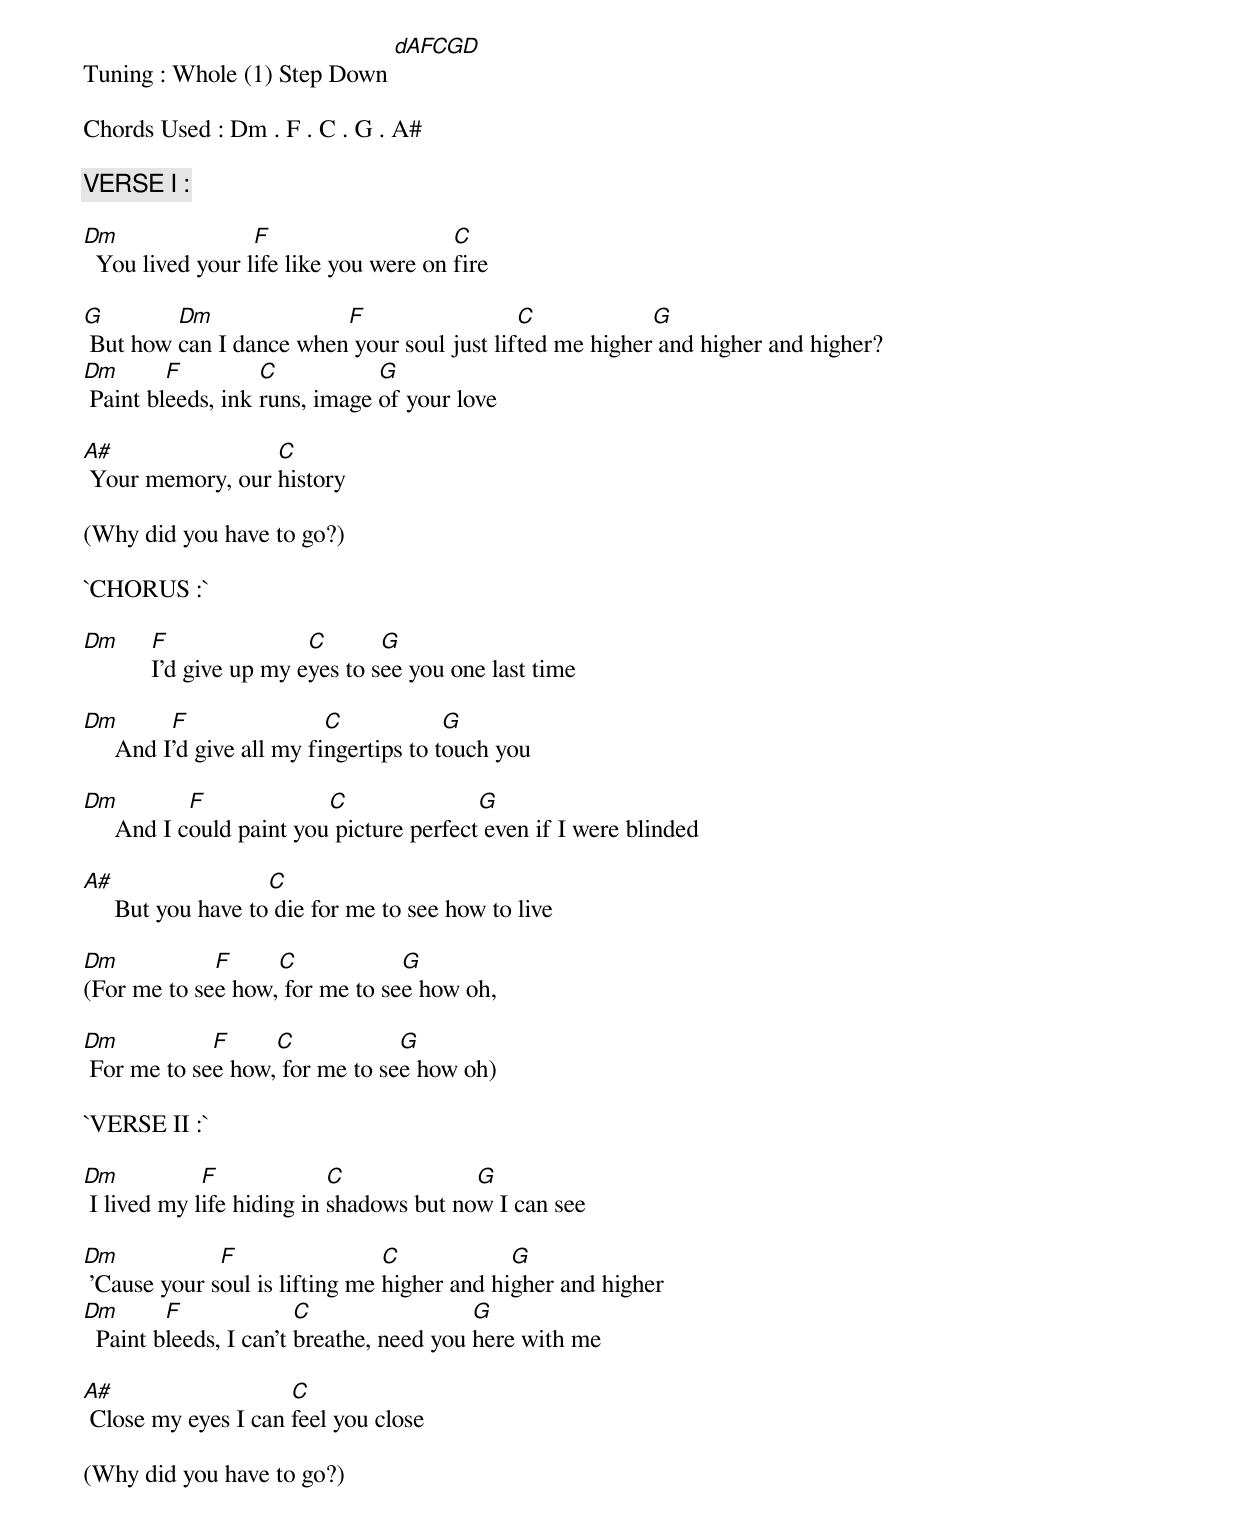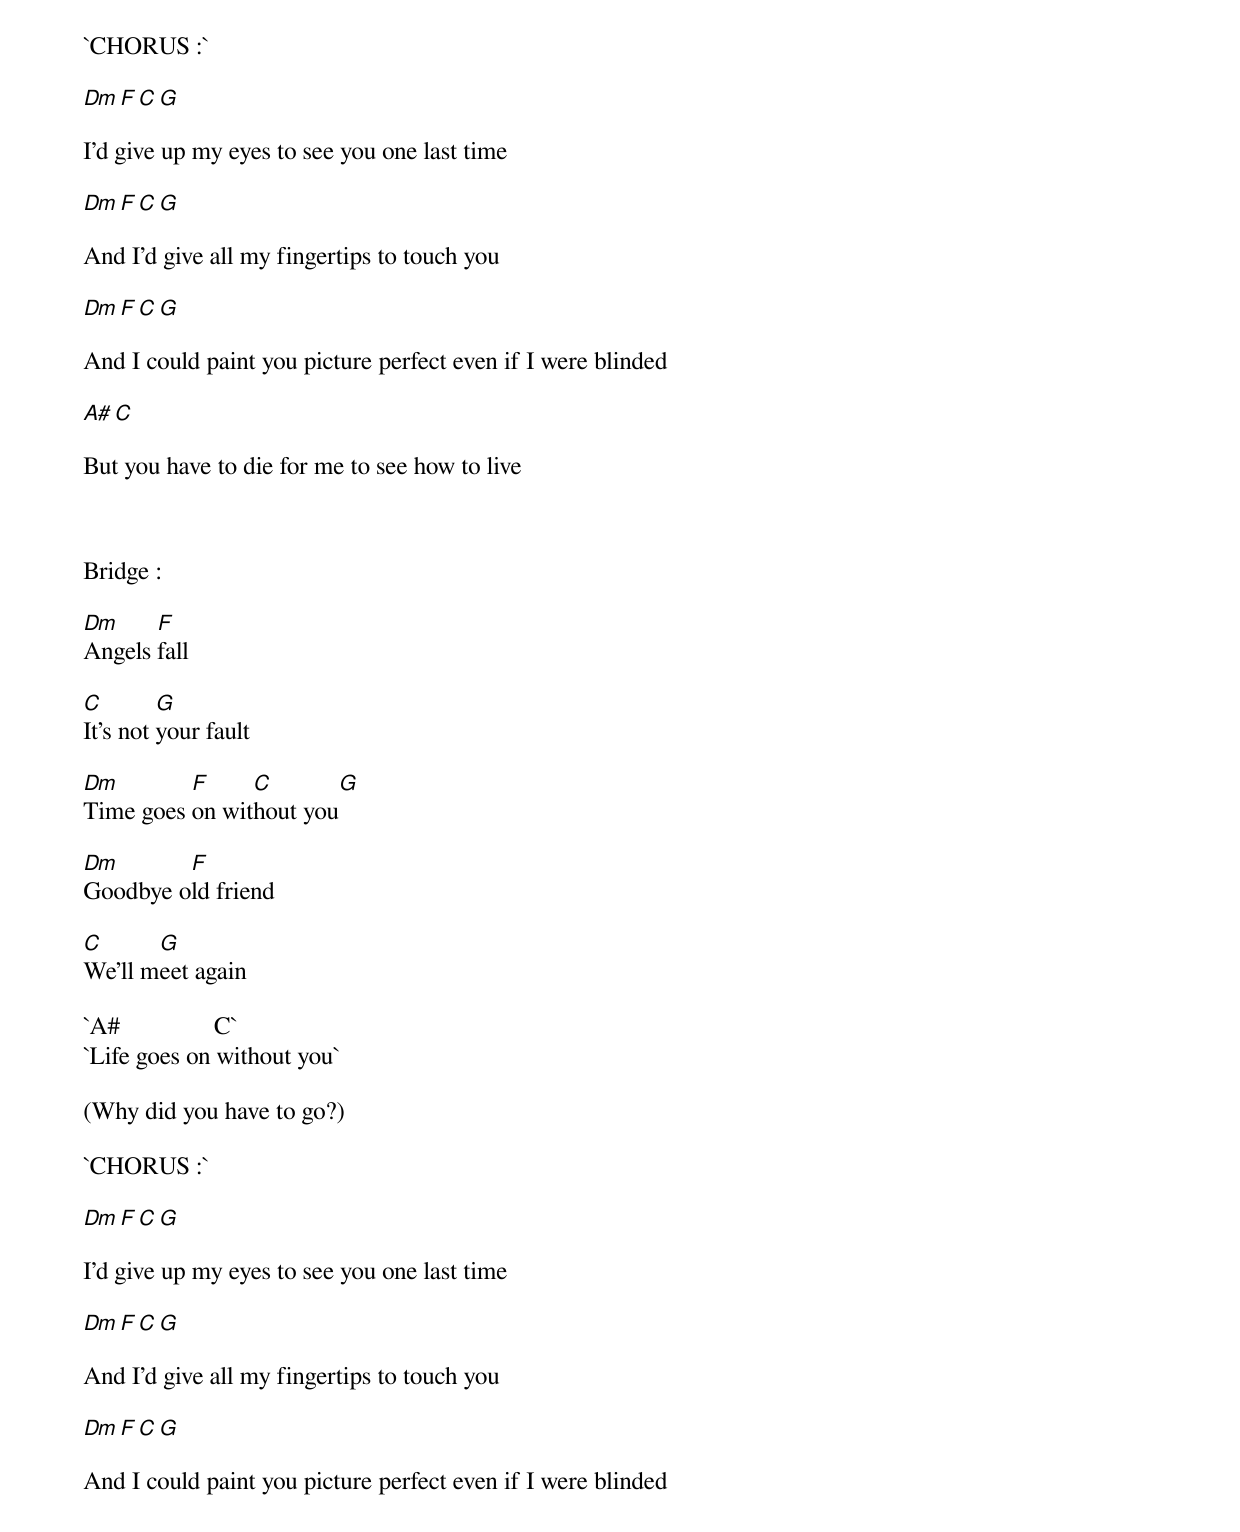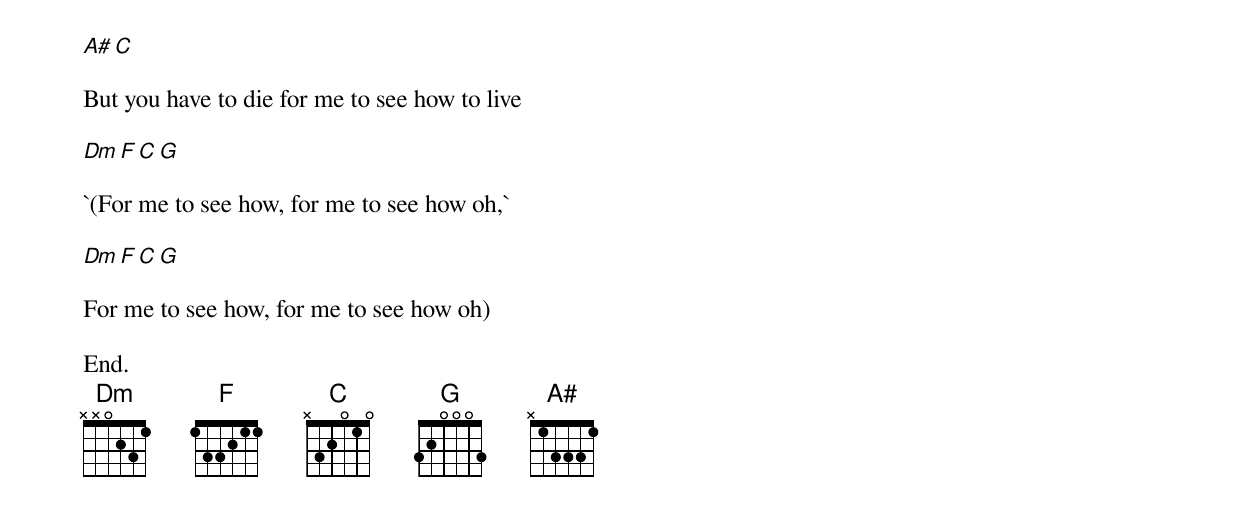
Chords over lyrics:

Tuning : Whole (1) Step Down [dAFCGD]

Chords Used : Dm . F . C . G . A#

VERSE I :

Dm                F                    C
  You lived your life like you were on fire

G        Dm              F                  C            G
 But how can I dance when your soul just lifted me higher and higher and higher?
Dm       F         C           G
 Paint bleeds, ink runs, image of your love

A#                C
 Your memory, our history

(Why did you have to go?)

`CHORUS :`

Dm   F               C       G
     I'd give up my eyes to see you one last time

Dm        F                C            G
     And I'd give all my fingertips to touch you

Dm          F             C               G
     And I could paint you picture perfect even if I were blinded

A#                  C
     But you have to die for me to see how to live

Dm           F     C            G
(For me to see how, for me to see how oh,

Dm           F     C            G
 For me to see how, for me to see how oh)

`VERSE II :`

Dm           F             C             G
 I lived my life hiding in shadows but now I can see

Dm            F                 C            G
 'Cause your soul is lifting me higher and higher and higher
Dm       F              C                 G
  Paint bleeds, I can't breathe, need you here with me

A#                   C
 Close my eyes I can feel you close

(Why did you have to go?)

`CHORUS :`

Dm   F               C       G

I'd give up my eyes to see you one last time

Dm        F                C            G

And I'd give all my fingertips to touch you

Dm          F             C               G

And I could paint you picture perfect even if I were blinded

A#                  C

But you have to die for me to see how to live



Bridge :

Dm     F
Angels fall

C        G
It's not your fault

Dm        F     C        G
Time goes on without you

Dm       F
Goodbye old friend

C      G
We'll meet again

`A#               C`
`Life goes on without you`

(Why did you have to go?)

`CHORUS :`

Dm   F               C       G

I'd give up my eyes to see you one last time

Dm        F                C            G

And I'd give all my fingertips to touch you

Dm          F             C               G

And I could paint you picture perfect even if I were blinded

A#                  C

But you have to die for me to see how to live

Dm           F     C            G

`(For me to see how, for me to see how oh,`

Dm           F     C            G

For me to see how, for me to see how oh)

End.
